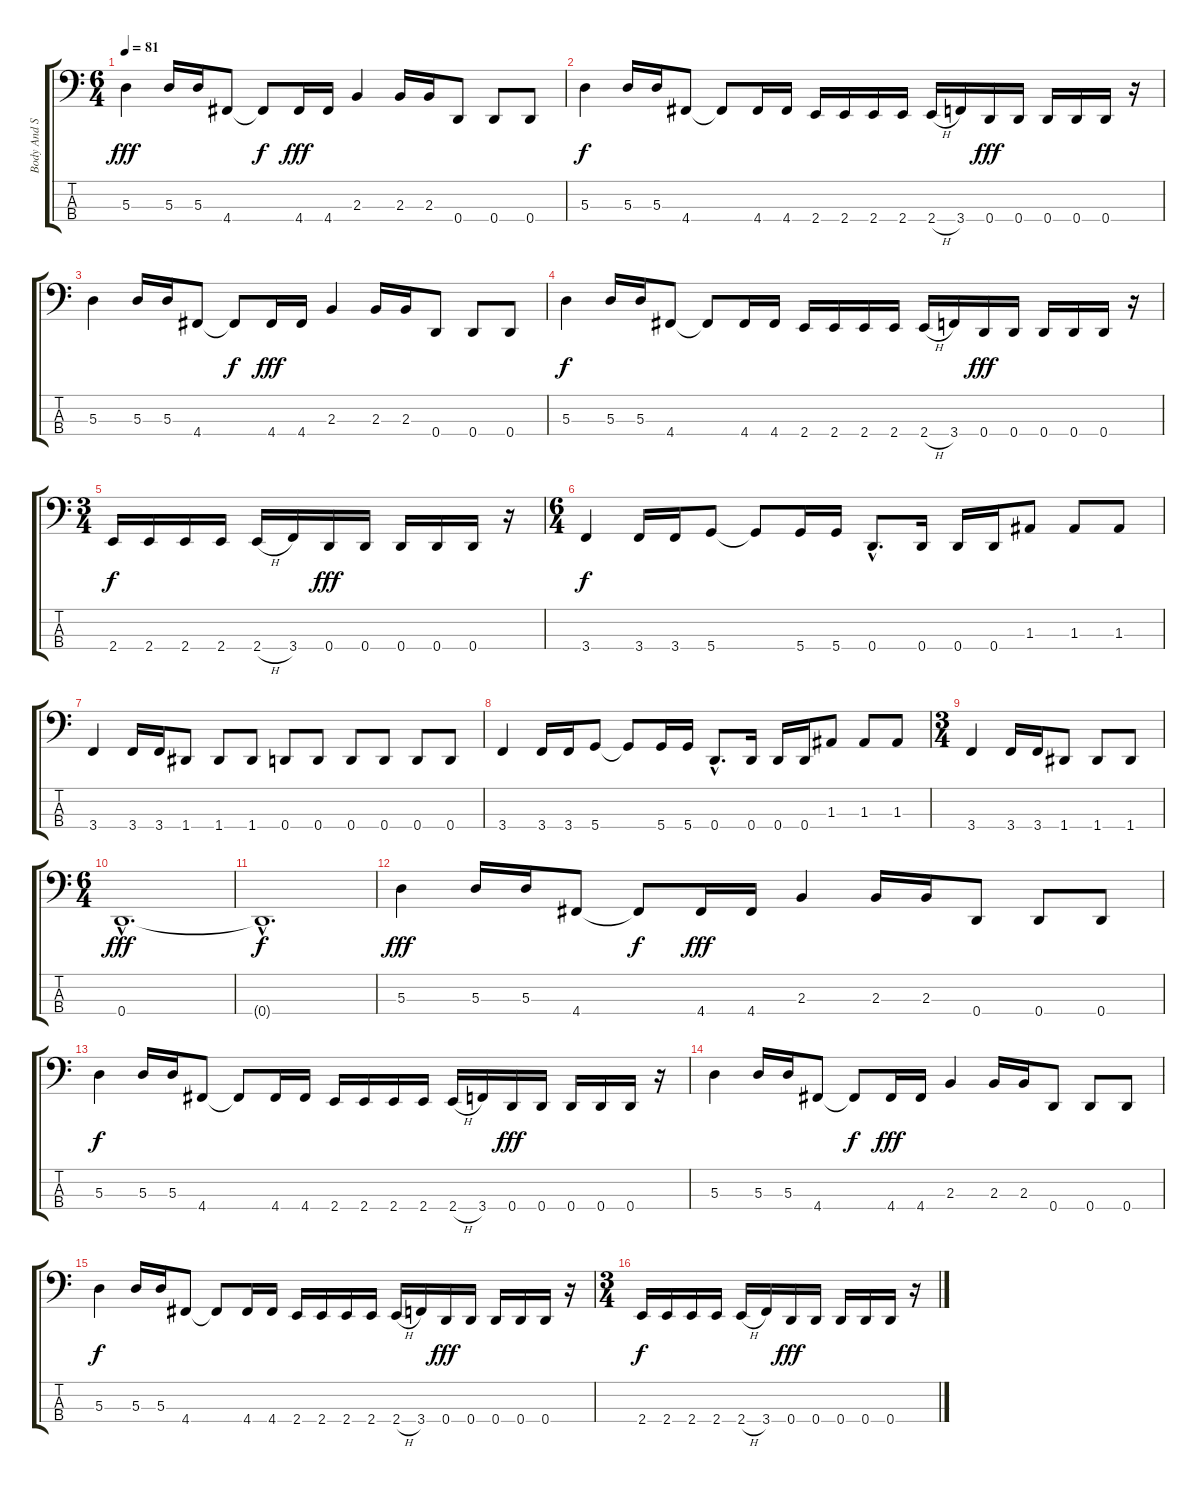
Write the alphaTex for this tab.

\track ("Body And Soul" "Body And S") {instrument electricbasspick}
\staff {score tabs}
\tuning (G2 D2 A1 D1) {hide}
\ts (6 4)
\tempo 81
\clef f4
\ks c
5.3.4{dy fff} 5.3.16 5.3.16 4.4.8 4.4{t}.8{dy f} 4.4.16{dy fff} 4.4.16 2.3.4 2.3.16 2.3.16 0.4.8 0.4.8 0.4.8 |
5.3.4{dy f} 5.3.16 5.3.16 4.4.8 4.4{t}.8 4.4.16 4.4.16 2.4.16 2.4.16 2.4.16 2.4.16 2.4{h}.16 3.4.16 0.4.16{dy fff} 0.4.16 0.4.16 0.4.16 0.4.16 r.16 |
5.3.4 5.3.16 5.3.16 4.4.8 4.4{t}.8{dy f} 4.4.16{dy fff} 4.4.16 2.3.4 2.3.16 2.3.16 0.4.8 0.4.8 0.4.8 |
5.3.4{dy f} 5.3.16 5.3.16 4.4.8 4.4{t}.8 4.4.16 4.4.16 2.4.16 2.4.16 2.4.16 2.4.16 2.4{h}.16 3.4.16 0.4.16{dy fff} 0.4.16 0.4.16 0.4.16 0.4.16 r.16 |
\ts (3 4)
2.4.16{dy f} 2.4.16 2.4.16 2.4.16 2.4{h}.16 3.4.16 0.4.16{dy fff} 0.4.16 0.4.16 0.4.16 0.4.16 r.16 |
\ts (6 4)
3.4.4{dy f} 3.4.16 3.4.16 5.4.8 5.4{t}.8 5.4.16 5.4.16 0.4{hac}.8{d} 0.4.16 0.4.16 0.4.16 1.3.8 1.3.8 1.3.8 |
3.4.4 3.4.16 3.4.16 1.4.8 1.4.8 1.4.8 0.4.8 0.4.8 0.4.8 0.4.8 0.4.8 0.4.8 |
3.4.4 3.4.16 3.4.16 5.4.8 5.4{t}.8 5.4.16 5.4.16 0.4{hac}.8{d} 0.4.16 0.4.16 0.4.16 1.3.8 1.3.8 1.3.8 |
\ts (3 4)
3.4.4 3.4.16 3.4.16 1.4.8 1.4.8 1.4.8 |
\ts (6 4)
0.4{hac}.1{d dy fff} |
0.4{hac t}.1{d dy f} |
5.3.4{dy fff} 5.3.16 5.3.16 4.4.8 4.4{t}.8{dy f} 4.4.16{dy fff} 4.4.16 2.3.4 2.3.16 2.3.16 0.4.8 0.4.8 0.4.8 |
5.3.4{dy f} 5.3.16 5.3.16 4.4.8 4.4{t}.8 4.4.16 4.4.16 2.4.16 2.4.16 2.4.16 2.4.16 2.4{h}.16 3.4.16 0.4.16{dy fff} 0.4.16 0.4.16 0.4.16 0.4.16 r.16 |
5.3.4 5.3.16 5.3.16 4.4.8 4.4{t}.8{dy f} 4.4.16{dy fff} 4.4.16 2.3.4 2.3.16 2.3.16 0.4.8 0.4.8 0.4.8 |
5.3.4{dy f} 5.3.16 5.3.16 4.4.8 4.4{t}.8 4.4.16 4.4.16 2.4.16 2.4.16 2.4.16 2.4.16 2.4{h}.16 3.4.16 0.4.16{dy fff} 0.4.16 0.4.16 0.4.16 0.4.16 r.16 |
\ts (3 4)
2.4.16{dy f} 2.4.16 2.4.16 2.4.16 2.4{h}.16 3.4.16 0.4.16{dy fff} 0.4.16 0.4.16 0.4.16 0.4.16 r.16
